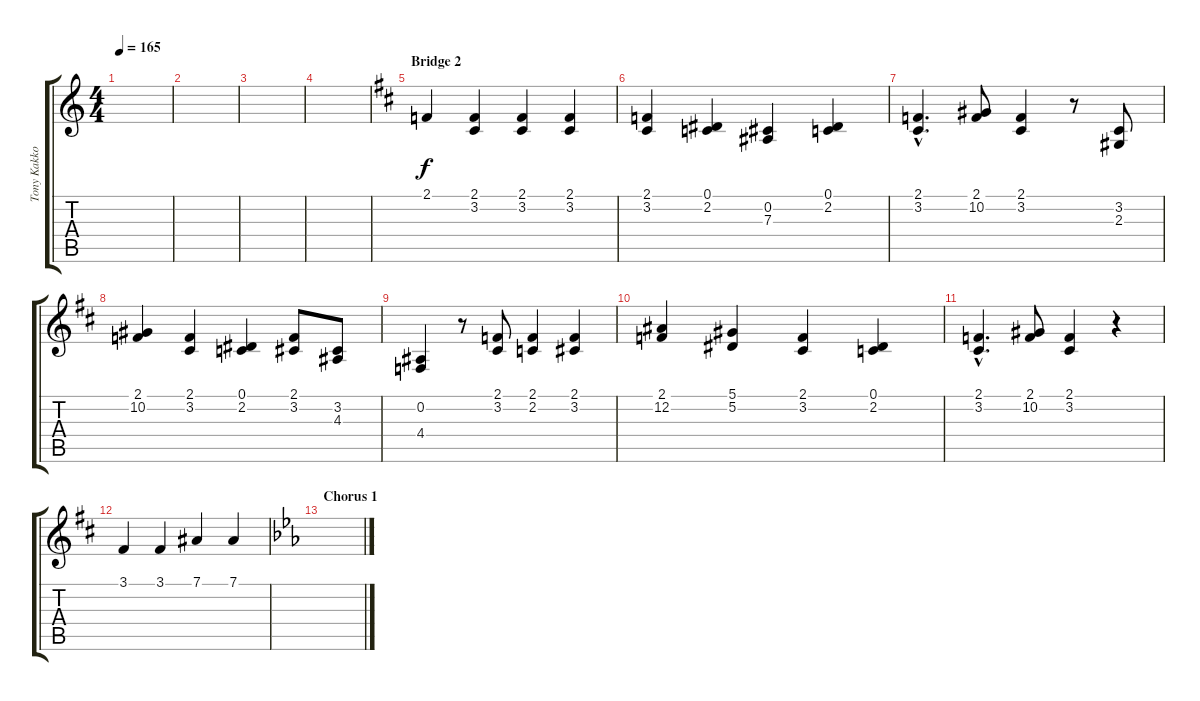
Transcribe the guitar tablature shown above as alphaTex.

\track ("Tony Kakko" "Tony Kakko") {instrument lead6voice}
\staff {score tabs}
\tuning (Eb4 Bb3 Gb3 Db3 Ab2 Eb2) {hide}
\ts (4 4)
\tempo 165
\clef g2
\ks aminor
|
|
|
|
\section ("" "Bridge 2")
\ks bminor
2.1.4 (2.1 3.2).4 (2.1 3.2).4 (2.1 3.2).4 |
(2.1 3.2).4 (0.1 2.2).4 (0.2 7.3).4 (0.1 2.2).4 |
(2.1{hac} 3.2{hac}).4{d} (2.1 10.2).8 (2.1 3.2).4 r.8 (3.2 2.3).8 |
(2.1 10.2).4 (2.1 3.2).4 (0.1 2.2).4 (2.1 3.2).8 (3.2 4.3).8 |
(0.2 4.4).4 r.8 (2.1 3.2).8 (2.1 2.2).4 (2.1 3.2).4 |
(2.1 12.2).4 (5.1 5.2).4 (2.1 3.2).4 (0.1 2.2).4 |
(2.1{hac} 3.2{hac}).4{d} (2.1 10.2).8 (2.1 3.2).4 r.4 |
3.1.4 3.1.4 7.1.4 7.1.4 |
\section ("" "Chorus 1")
\ks cminor
